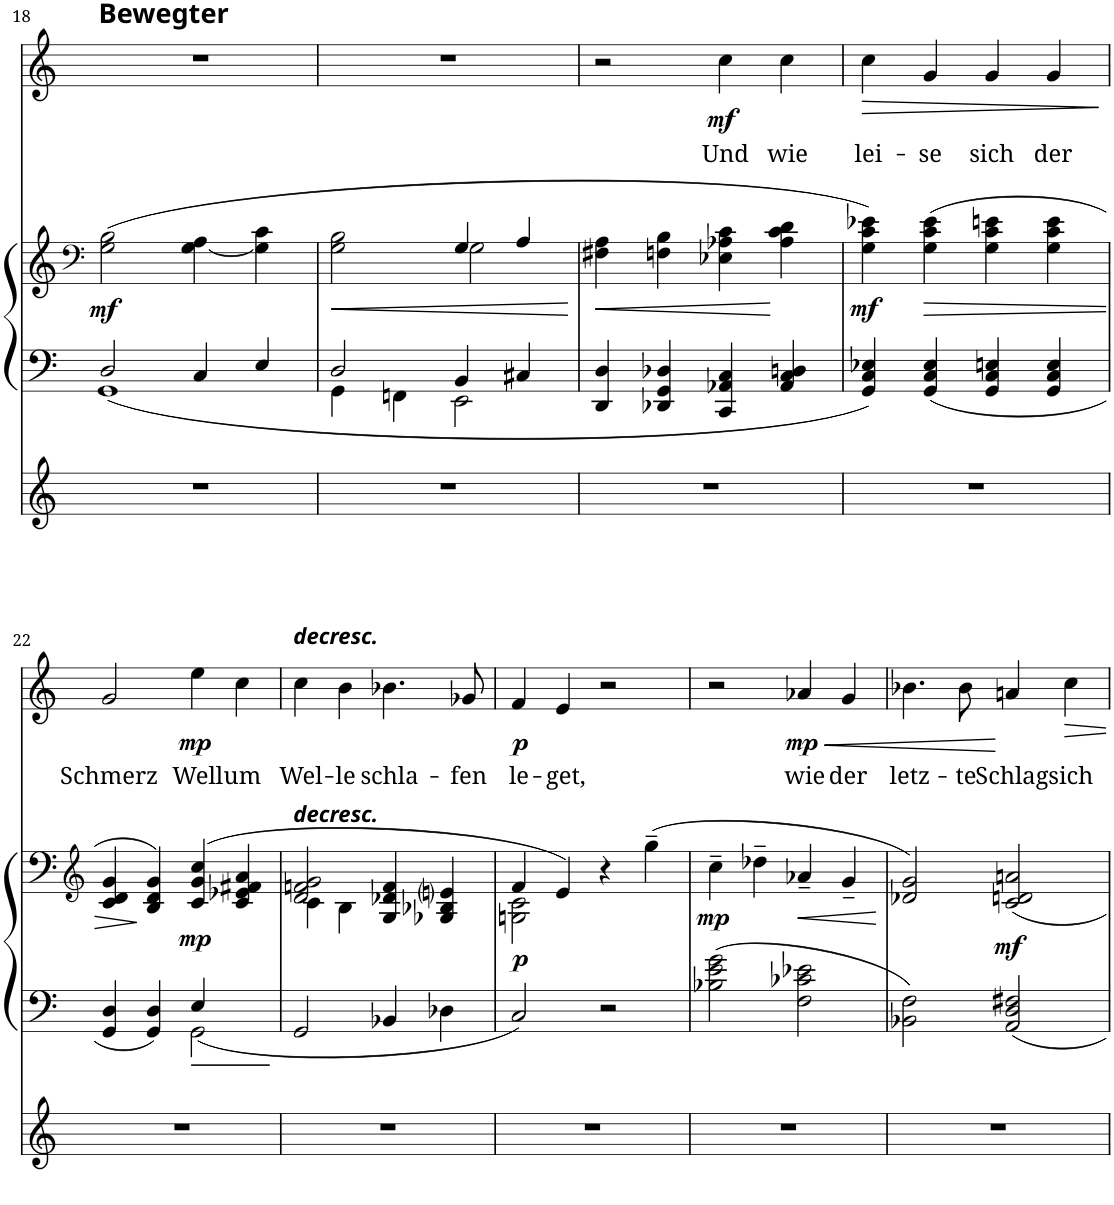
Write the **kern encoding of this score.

**kern	**kern	**kern	**dynam	**kern	**text	**dynam
*part3	*part2	*part2	*part2	*part1	*part1	*part1
*staff4	*staff3	*staff2	*staff2/3	*staff1	*staff1	*staff1
!!LO:PB:g=z
*clefG2	*clefF4	*clefF4	*	*clefG2	*	*
*k[]	*k[]	*k[]	*	*k[]	*	*
*C:	*C:	*C:	*	*C:	*	*
*M4/4	*M4/4	*M4/4	*	*M4/4	*	*
*met(c)	*met(c)	*met(c)	*	*met(c)	*	*
=18	=18	=18	=18	=18	=18	=18
*	*^	*	*	*	*	*
!	!	!	!	!	!LO:TX:a:B:t=Bewegter	!	!
!	!	!	!	!LO:DY:b	!	!	!
1r	2D/	1GG	(2G\ 2B\	mf	1r	.	.
.	4C/	.	[4G\ 4A\	.	.	.	.
.	4E/	.	4G\] 4c\	.	.	.	.
=19	=19	=19	=19	=19	=19	=19	=19
!	!	!	!	!LO:HP:b	!	!	!
*	*	*	*^	*	*	*	*
1r	2D/	4GG\	2G\ 2B\	2ryy	<	1r	.	.
.	.	4FFn\	.	.	.	.	.	.
.	4BB/	2EE\	4G/	2G\	.	.	.	.
.	4C#X/	.	4A/	.	.	.	.	.
*	*v	*v	*	*	*	*	*	*
*	*	*v	*v	*	*	*	*
.	.	.	[	.	.	.
=20	=20	=20	=20	=20	=20	=20
!	!	!	!LO:HP:b	!	!	!
1r	4DD/ 4D/	4F#X\ 4A\	<	2r	.	.
.	4DD-X/ 4GG/ 4D-X/	4Fn\ 4B\	.	.	.	.
!	!	!	!	!	!LO:LY:b	!LO:DY:b
.	4CC/ 4AA-X/ 4C/	4E-X\ 4A-X\ 4c\	.	4cc\	Und	mf
!	!	!	!	!	!LO:LY:b	!
.	4AA-/ 4C/ 4Dn/	4A-\ 4c\ 4d\	[	4cc\	wie	.
=21	=21	=21	=21	=21	=21	=21
!	!	!	!LO:DY:b	!	!LO:LY:b	!LO:HP:b
1r	4GG/ 4C/ 4E-X/	4G\ 4c\ 4e-X\)	mf	4cc\	lei-	>
!	!	!	!LO:HP:b	!	!LO:LY:b	!
.	4GG/ 4C/ 4E-/	(4G\ 4c\ 4e-\	>	4g/	-se	.
!	!	!	!	!	!LO:LY:b	!
.	4GG/ 4C/ 4En/	4G\ 4c\ 4en\	.	4g/	sich	.
!	!	!	!	!	!LO:LY:b	!
.	4GG/ 4C/ 4E/	4G\ 4c\ 4e\	.	4g/	der	.
.	.	.	.	.	.	]
!!LO:LB:g=z
=22	=22	=22	=22	=22	=22	=22
*	*	*clefG2	*	*	*	*
*	*^	*	*	*	*	*
!	!	!	!	!	!	!LO:LY:b	!
1r	4GG/ 4D/	2ryy	4c/ 4d/ 4g/	.	2g/	Schmerz	.
.	4GG/ 4D/	.	4B/ 4d/ 4g/)	]	.	.	.
!	!	!	!	!LO:DY:b	!	!LO:LY:b	!LO:DY:b
.	4E/	2GG\	(4c/ 4g/ 4cc/	mp	4ee\	Well	mp
!	!	!	!	!	!	!LO:LY:b	!
.	4ryy	.	4c/ 4e-X/ 4f#X/ 4a/	.	4cc\	um	.
*	*v	*v	*	*	*	*	*
=23	=23	=23	=23	=23	=23	=23
*	*	*^	*	*	*	*
!	!	!	!	!	!LO:TX:a:Bi:t=decresc.	!	!
!	!	!LO:TX:a:Bi:t=decresc.	!	!	!	!	!
!	!	!	!	!	!	!LO:LY:b	!
1r	2GG/	2d/ 2fn/ 2g/	4c\	.	4cc\	Wel-	.
!	!	!	!	!	!	!LO:LY:b	!
.	.	.	4B\	.	4b\	-le	.
!	!	!	!	!	!	!LO:LY:b	!
.	4BB-X/	4G/ 4d-X/ 4f/	2ryy	.	4.b-X\	schla-	.
.	4D-X\	4G-X/ 4B-X/ 4eni/	.	.	.	.	.
!	!	!	!	!	!	!LO:LY:b	!
.	.	.	.	.	8g-X/	-fen	.
=24	=24	=24	=24	=24	=24	=24	=24
!	!	!	!	!LO:DY:b	!	!LO:LY:b	!LO:DY:b
1r	2C/	4f/	2Gn\ 2c\	p	4f/	le-	p
!	!	!	!	!	!	!LO:LY:b	!
.	.	4e/)	.	.	4e/	-get,	.
.	2r	4r	2ryy	.	2r	.	.
.	.	(4gg~\	.	.	.	.	.
*	*	*v	*v	*	*	*	*
=25	=25	=25	=25	=25	=25	=25
!	!	!	!LO:DY:b	!	!	!
1r	2B-X\ 2e\ 2g\	4cc~\	mp	2r	.	.
.	.	4dd-X~\	.	.	.	.
!	!	!	!LO:HP:b	!	!LO:LY:b	!LO:HP:b
!	!	!	!	!	!	!LO:DY:n=1:b
.	2F\ 2c-X\ 2e-X\	4a-X~/	<	4a-X/	wie	< mp
!	!	!	!	!	!LO:LY:b	!
.	.	4g~/	.	4g/	der	.
.	.	.	[	.	.	.
=26	=26	=26	=26	=26	=26	=26
!	!	!	!	!	!LO:LY:b	!
1r	2BB-X\ 2F\	2d-X/ 2g/)	.	4.b-X\	letz-	.
!	!	!	!	!	!LO:LY:b	!
.	.	.	.	8b-\	-te	.
!	!	!	!LO:DY:b	!	!LO:LY:b	!
.	2AA/ 2D/ 2F#X/	2c/ 2dn/ 2an/	mf	4an/	Schlag	[
!	!	!	!	!	!LO:LY:b	!
.	.	.	.	4cc\	sich	.
=	=	=	=	=	=	=
*-	*-	*-	*-	*-	*-	*-
